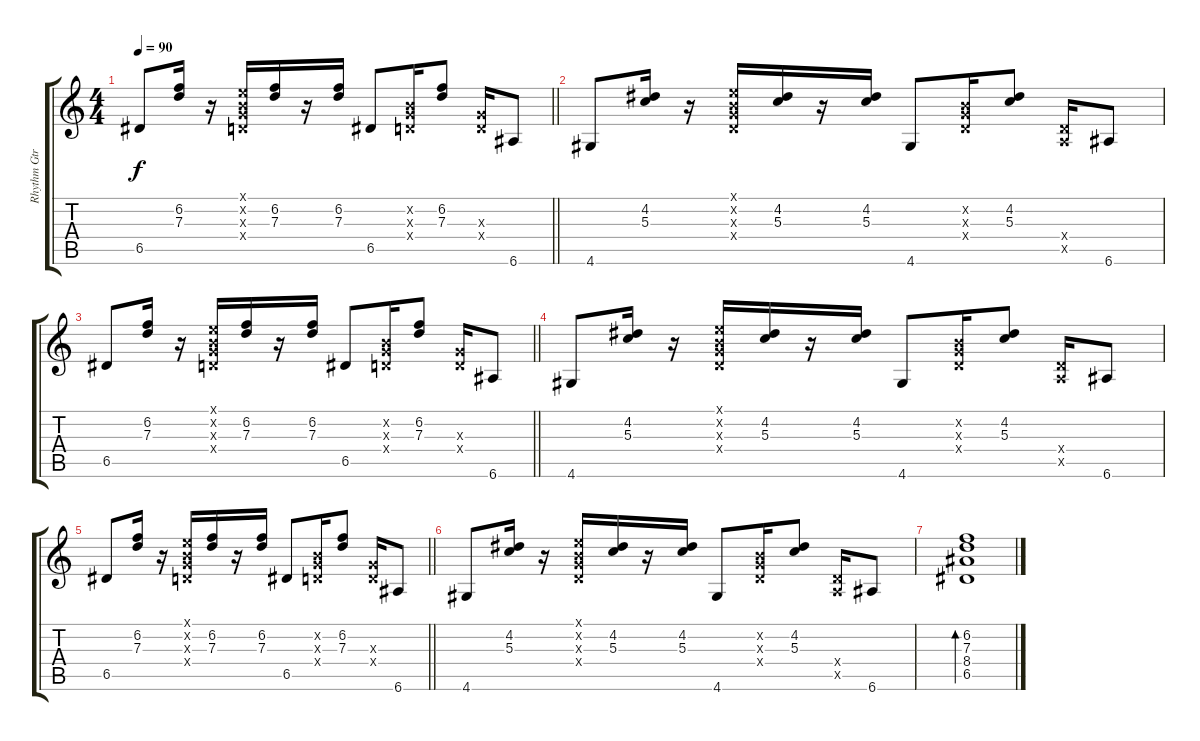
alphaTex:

\track ("Rhythm Gtr" "Rhythm Gtr") {instrument acousticguitarnylon}
\staff {score tabs}
\tuning (E4 B3 G3 D3 A2 E2) {hide}
\ts (4 4)
\tempo 90
\clef g2
\barLineRight lightlight
\ks c
6.5.8{dy f} (6.2 7.3).16 r.16 (0.1{x} 0.2{x} 0.3{x} 0.4{x}).16 (6.2 7.3).16 r.16 (6.2 7.3).16 6.5.8 (0.2{x} 0.3{x} 0.4{x}).16 (6.2 7.3).8 (0.3{x} 0.4{x}).16 6.6.8 |
4.6.8 (4.2 5.3).16 r.16 (0.1{x} 0.2{x} 0.3{x} 0.4{x}).16 (4.2 5.3).16 r.16 (4.2 5.3).16 4.6.8 (0.2{x} 0.3{x} 0.4{x}).16 (4.2 5.3).8 (0.4{x} 0.5{x}).16 6.6.8 |
\barLineRight lightlight
6.5.8 (6.2 7.3).16 r.16 (0.1{x} 0.2{x} 0.3{x} 0.4{x}).16 (6.2 7.3).16 r.16 (6.2 7.3).16 6.5.8 (0.2{x} 0.3{x} 0.4{x}).16 (6.2 7.3).8 (0.3{x} 0.4{x}).16 6.6.8 |
4.6.8 (4.2 5.3).16 r.16 (0.1{x} 0.2{x} 0.3{x} 0.4{x}).16 (4.2 5.3).16 r.16 (4.2 5.3).16 4.6.8 (0.2{x} 0.3{x} 0.4{x}).16 (4.2 5.3).8 (0.4{x} 0.5{x}).16 6.6.8 |
\barLineRight lightlight
6.5.8 (6.2 7.3).16 r.16 (0.1{x} 0.2{x} 0.3{x} 0.4{x}).16 (6.2 7.3).16 r.16 (6.2 7.3).16 6.5.8 (0.2{x} 0.3{x} 0.4{x}).16 (6.2 7.3).8 (0.3{x} 0.4{x}).16 6.6.8 |
4.6.8 (4.2 5.3).16 r.16 (0.1{x} 0.2{x} 0.3{x} 0.4{x}).16 (4.2 5.3).16 r.16 (4.2 5.3).16 4.6.8 (0.2{x} 0.3{x} 0.4{x}).16 (4.2 5.3).8 (0.4{x} 0.5{x}).16 6.6.8 |
(6.2 7.3 8.4 6.5).1{bd 120}
